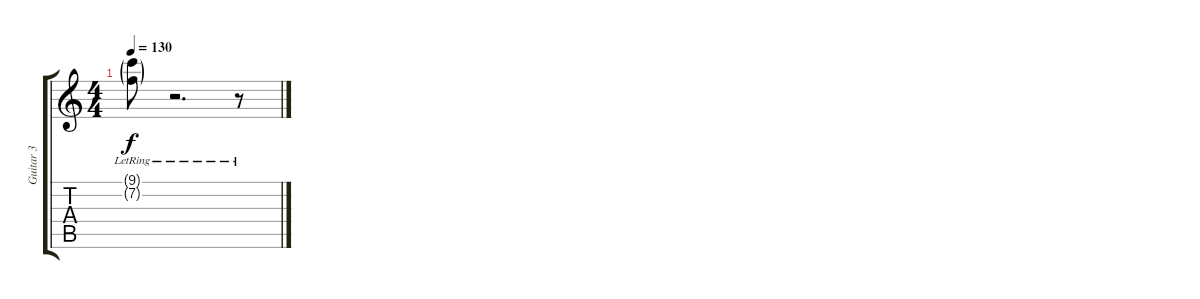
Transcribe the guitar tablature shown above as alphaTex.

\track ("Guitar 3" "Guitar 3") {instrument distortionguitar}
\staff {score tabs}
\tuning (Eb4 Bb3 Gb3 Db3 Ab2 Eb2) {hide}
\ts (4 4)
\tempo 130
\clef g2
\ks c
(9.1{g} 7.2{g lr}).8{dy f} r.2{d} r.8
